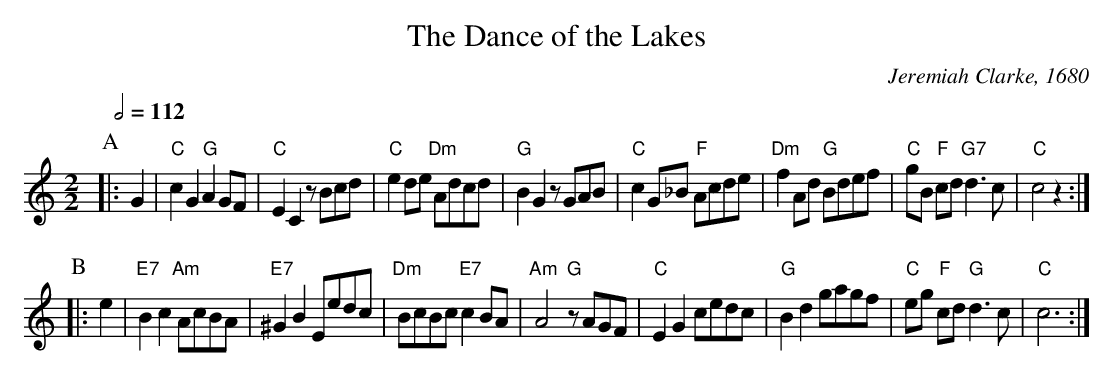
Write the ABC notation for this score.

X:1
T:The Dance of the Lakes
C:Jeremiah Clarke, 1680
Q:1/2=112
M:2/2
L:1/8
K:C
P:A
|: G2 | "C"c2G2 "G"A2GF | "C"E2C2 zBcd | "C"e2de "Dm"Adcd | "G"B2G2 zGAB |\
"C"c2G_B "F"Acde | "Dm"f2Ad "G"Bdef | "C"gB "F"cd "G7"d3c | "C"c4 z2 :|
P:B
|: e2 | "E7"B2c2 "Am"AcBA | "E7"^G2B2 Eedc | "Dm"BcBc "E7"c2BA | "Am"A4 "G"zAGF |\
"C"E2G2 cedc | "G"B2d2 gagf | "C"eg "F"cd "G"d3c | "C"c6 :|
